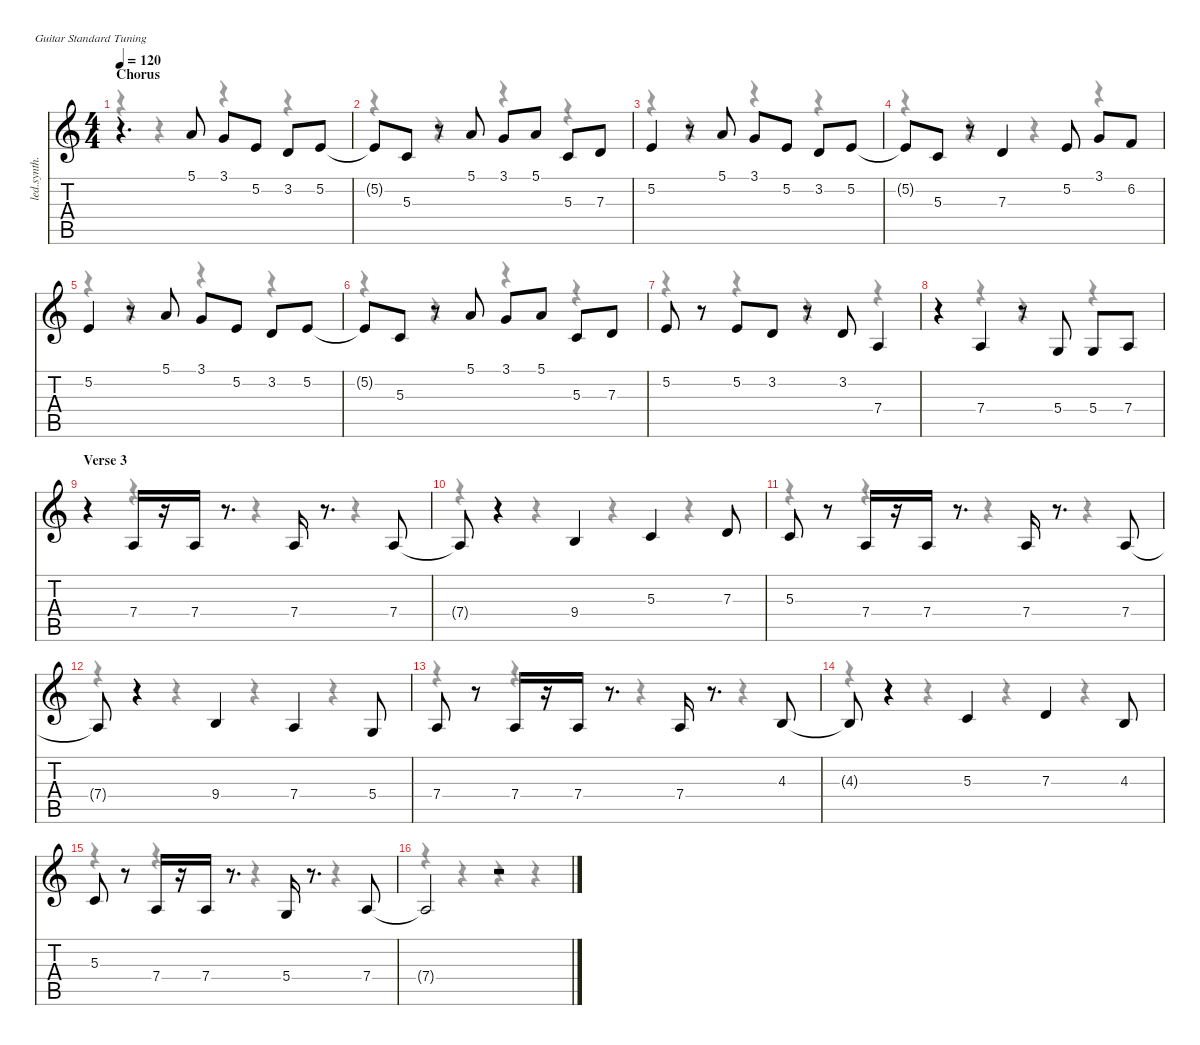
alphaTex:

\defaultSystemsLayout 4
\hideDynamics
\bracketExtendMode nobrackets
\track ("Vocal" "led.synth.") {instrument lead6voice}
\staff {score tabs}
\tuning (E4 B3 G3 D3 A2 E2)
\voice
\ts (4 4)
\section ("" "Chorus")
\tempo 120
\clef g2
\ks c
r.4{d dy f} 5.1.8{dy mf} 3.1.8 5.2.8 3.2.8 5.2.8 |
5.2{t}.8 5.3.8 r.8 5.1.8 3.1.8 5.1.8 5.3.8 7.3.8 |
5.2.4 r.8 5.1.8 3.1.8 5.2.8 3.2.8 5.2.8 |
5.2{t}.8 5.3.8 r.8 7.3.4 5.2.8 3.1.8 6.2.8 |
5.2.4 r.8 5.1.8 3.1.8 5.2.8 3.2.8 5.2.8 |
5.2{t}.8 5.3.8 r.8 5.1.8 3.1.8 5.1.8 5.3.8 7.3.8 |
5.2.8 r.8 5.2.8 3.2.8 r.8 3.2.8 7.4.4 |
r.4 7.4.4 r.8 5.4.8 5.4.8 7.4.8 |
\section ("" "Verse 3")
r.4 7.4.16 r.16 7.4.16 r.8{d} 7.4.16 r.8{d} 7.4.8 |
7.4{t}.8 r.4 9.4.4 5.3.4 7.3.8 |
5.3.8 r.8 7.4.16 r.16 7.4.16 r.8{d} 7.4.16 r.8{d} 7.4.8 |
7.4{t}.8 r.4 9.4.4 7.4.4 5.4.8 |
7.4.8 r.8 7.4.16 r.16 7.4.16 r.8{d} 7.4.16 r.8{d} 4.3.8 |
4.3{t}.8 r.4 5.3.4 7.3.4 4.3.8 |
5.3.8 r.8 7.4.16 r.16 7.4.16 r.8{d} 5.4.16 r.8{d} 7.4.8 |
7.4{t}.2 r.2
\voice
\clef g2
\ottava regular
\simile none
\ks c
r.4{dy mf} r.4 r.4 r.4 |
r.4 r.4 r.4 r.4 |
r.4 r.4 r.4 r.4 |
r.4 r.4 r.4 r.4 |
r.4 r.4 r.4 r.4 |
r.4 r.4 r.4 r.4 |
r.4 r.4 r.4 r.4 |
r.4 r.4 r.4 r.4 |
r.4 r.4 r.4 r.4 |
r.4 r.4 r.4 r.4 |
r.4 r.4 r.4 r.4 |
r.4 r.4 r.4 r.4 |
r.4 r.4 r.4 r.4 |
r.4 r.4 r.4 r.4 |
r.4 r.4 r.4 r.4 |
r.4 r.4 r.4 r.4
